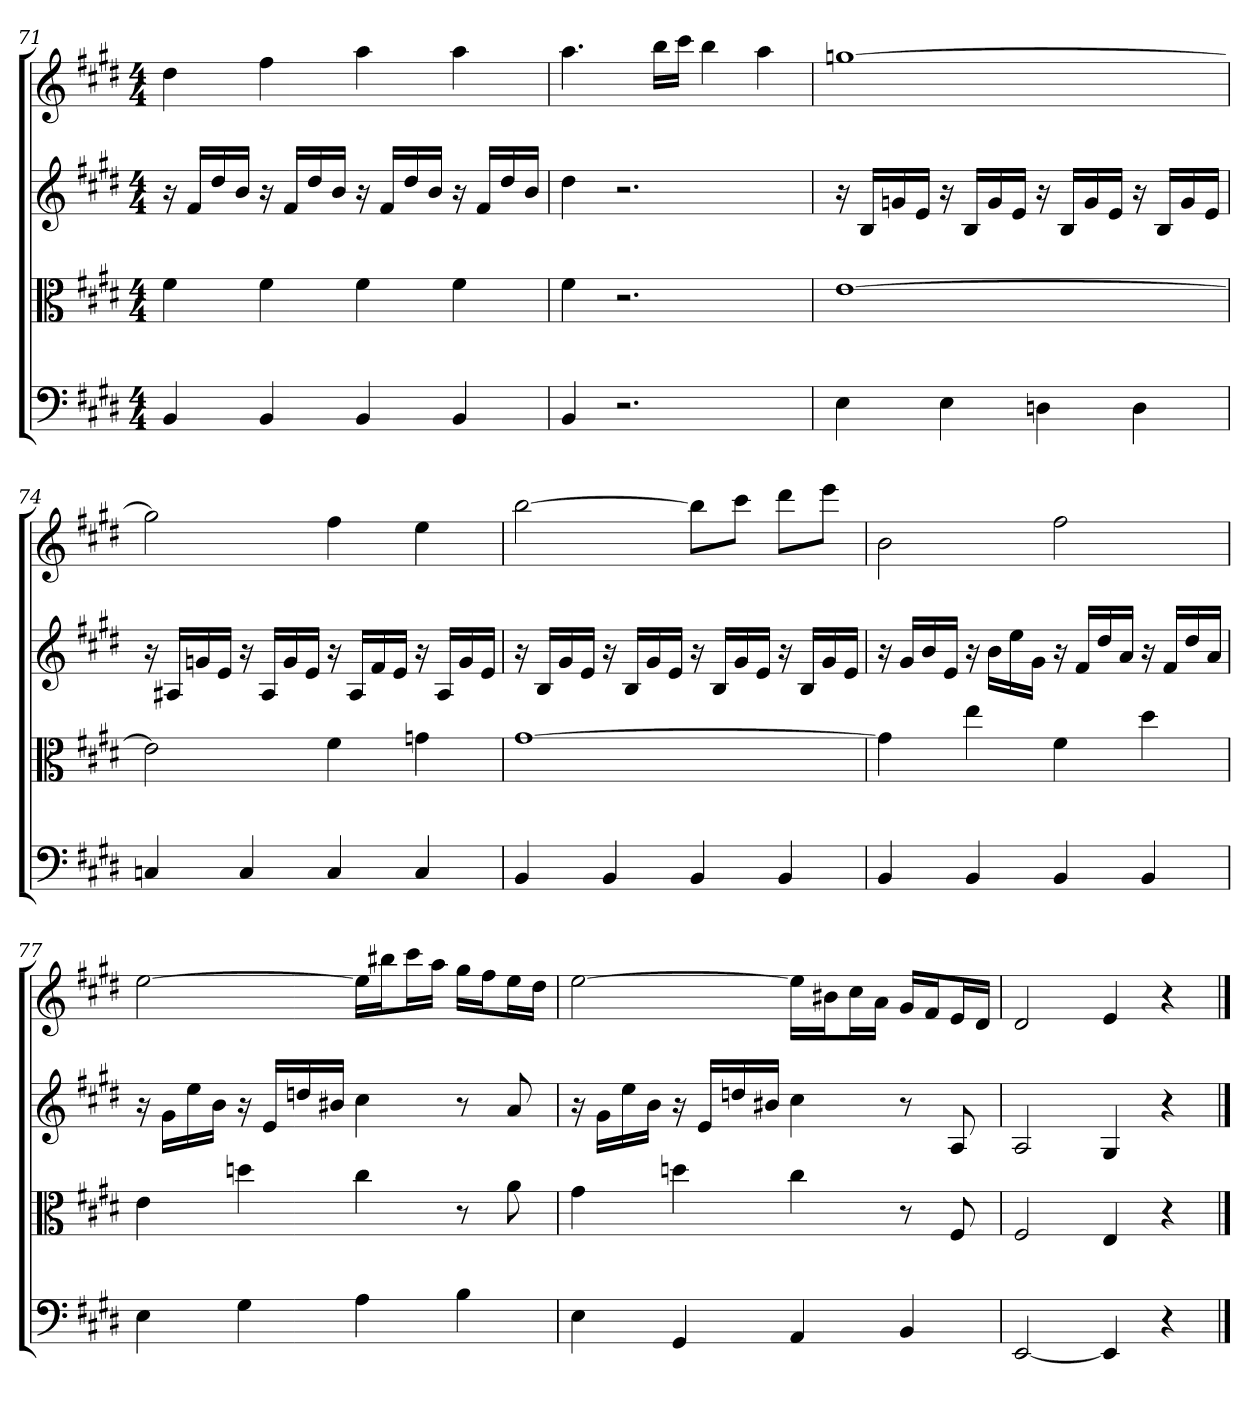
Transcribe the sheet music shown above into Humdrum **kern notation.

**kern	**kern	**kern	**kern
*part4	*part3	*part2	*part1
*staff4	*staff3	*staff2	*staff1
*clefF4	*clefC3	*	*
*k[f#c#g#d#]	*k[f#c#g#d#]	*k[f#c#g#d#]	*k[f#c#g#d#]
*E:	*E:	*E:	*E:
*M4/4	*M4/4	*M4/4	*M4/4
=71	=71	=71	=71
4BB	4f#	16r	4dd#
.	.	16f#LL	.
.	.	16dd#	.
.	.	16bJJ	.
4BB	4f#	16r	4ff#
.	.	16f#LL	.
.	.	16dd#	.
.	.	16bJJ	.
4BB	4f#	16r	4aa
.	.	16f#LL	.
.	.	16dd#	.
.	.	16bJJ	.
4BB	4f#	16r	4aa
.	.	16f#LL	.
.	.	16dd#	.
.	.	16bJJ	.
=72	=72	=72	=72
4BB	4f#	4dd#	4.aa
2.r	2.r	2.r	.
.	.	.	16bbLL
.	.	.	16ccc#JJ
.	.	.	4bb
.	.	.	4aa
=73	=73	=73	=73
4E	[1e	16r	[1ggn
.	.	16BLL	.
.	.	16gn	.
.	.	16eJJ	.
4E	.	16r	.
.	.	16BLL	.
.	.	16g	.
.	.	16eJJ	.
4Dn	.	16r	.
.	.	16BLL	.
.	.	16g	.
.	.	16eJJ	.
4D	.	16r	.
.	.	16BLL	.
.	.	16g	.
.	.	16eJJ	.
=74	=74	=74	=74
4Cn	2e]	16r	2gg]
.	.	16A#XLL	.
.	.	16gn	.
.	.	16eJJ	.
4C	.	16r	.
.	.	16A#LL	.
.	.	16g	.
.	.	16eJJ	.
4C	4f#	16r	4ff#
.	.	16A#LL	.
.	.	16f#	.
.	.	16eJJ	.
4C	4gn	16r	4ee
.	.	16A#LL	.
.	.	16g	.
.	.	16eJJ	.
=75	=75	=75	=75
4BB	[1g#	16r	[2bb
.	.	16BLL	.
.	.	16g#	.
.	.	16eJJ	.
4BB	.	16r	.
.	.	16BLL	.
.	.	16g#	.
.	.	16eJJ	.
4BB	.	16r	8bbL]
.	.	16BLL	.
.	.	16g#	8ccc#J
.	.	16eJJ	.
4BB	.	16r	8ddd#L
.	.	16BLL	.
.	.	16g#	8eeeJ
.	.	16eJJ	.
=76	=76	=76	=76
4BB	4g#]	16r	2b
.	.	16g#LL	.
.	.	16b	.
.	.	16eJJ	.
4BB	4ee	16r	.
.	.	16bLL	.
.	.	16ee	.
.	.	16g#JJ	.
4BB	4f#	16r	2ff#
.	.	16f#LL	.
.	.	16dd#	.
.	.	16aJJ	.
4BB	4dd#	16r	.
.	.	16f#LL	.
.	.	16dd#	.
.	.	16aJJ	.
=77	=77	=77	=77
4E	4e	16r	[2ee
.	.	16g#LL	.
.	.	16ee	.
.	.	16bJJ	.
4G#	4ddn	16r	.
.	.	16eLL	.
.	.	16ddn	.
.	.	16b#XJJ	.
4A	4cc#	4cc#	16eeLL]
.	.	.	16bb#XJ
.	.	.	16ccc#L
.	.	.	16aaJJ
4B	8r	8r	16gg#LL
.	.	.	16ff#J
.	8a	8a	16eeL
.	.	.	16dd#JJ
=78	=78	=78	=78
4E	4g#	16r	[2ee
.	.	16g#LL	.
.	.	16ee	.
.	.	16bJJ	.
4GG#	4ddn	16r	.
.	.	16eLL	.
.	.	16ddn	.
.	.	16b#XJJ	.
4AA	4cc#	4cc#	16eeLL]
.	.	.	16b#XJ
.	.	.	16cc#L
.	.	.	16aJJ
4BB	8r	8r	16g#LL
.	.	.	16f#J
.	8F#	8A	16eL
.	.	.	16d#JJ
=79	=79	=79	=79
[2EE	2F#	2A	2d#
4EE]	4E	4G#	4e
4r	4r	4r	4r
==	==	==	==
*-	*-	*-	*-
